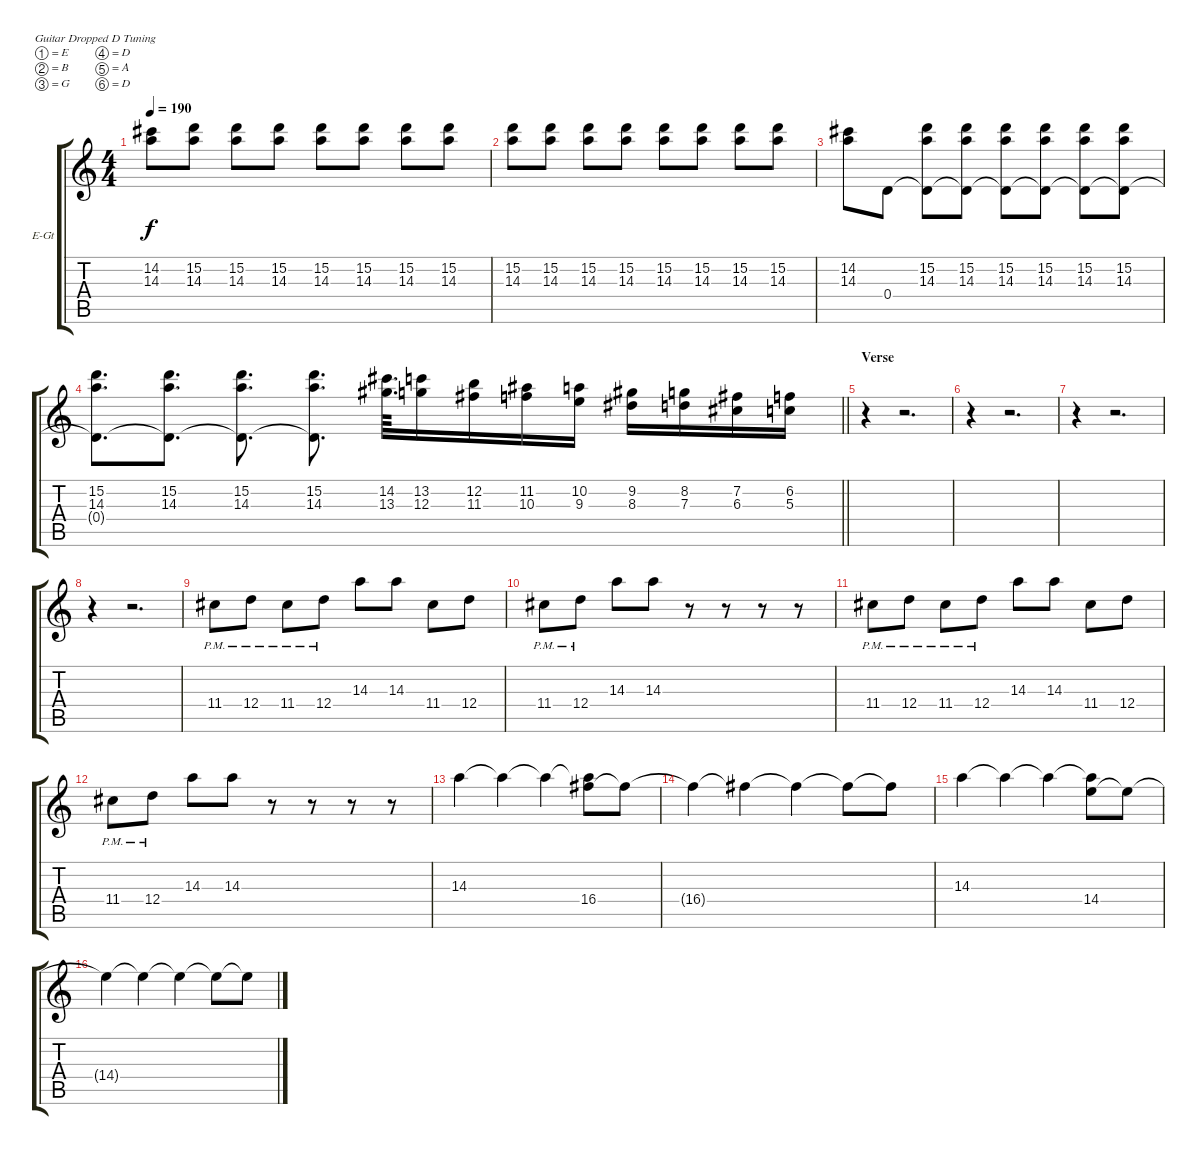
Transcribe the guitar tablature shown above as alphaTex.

\bracketExtendMode groupsimilarinstruments
\firstSystemTrackNameOrientation horizontal
\otherSystemsTrackNameOrientation horizontal
\track ("Jack " "E-Gt") {instrument distortionguitar}
\staff {score tabs}
\tuning (E4 B3 G3 D3 A2 D2)
\ts (4 4)
\tempo 190
\clef g2
\ks c
(14.2 14.3).8{dy f} (15.2 14.3).8 (15.2 14.3).8 (15.2 14.3).8 (15.2 14.3).8 (15.2 14.3).8 (15.2 14.3).8 (15.2 14.3).8 |
(15.2 14.3).8 (15.2 14.3).8 (15.2 14.3).8 (15.2 14.3).8 (15.2 14.3).8 (15.2 14.3).8 (15.2 14.3).8 (15.2 14.3).8 |
(14.2 14.3).8 0.4.8 (15.2 14.3 0.4{t}).8 (15.2 14.3 0.4{t}).8 (15.2 14.3 0.4{t}).8 (15.2 14.3 0.4{t}).8 (15.2 14.3 0.4{t}).8 (15.2 14.3 0.4{t}).8 |
\barLineRight lightlight
(14.3 15.2 0.4{t}).8{d} (15.2 14.3 0.4{t}).8{d} (15.2 14.3 0.4{t}).8{d} (15.2 14.3 0.4{t}).8{d} (14.2 13.3).64{d} (13.2 12.3).16 (12.2 11.3).16 (11.2 10.3).16 (10.2 9.3).16 (9.2 8.3).16 (8.2 7.3).16 (7.2 6.3).16 (6.2 5.3).16 |
\section ("" "Verse")
r.4 r.2{d} |
r.4 r.2{d} |
r.4 r.2{d} |
r.4 r.2{d} |
11.4{pm}.8 12.4{pm}.8 11.4{pm}.8 12.4{pm}.8 14.3.8 14.3.8 11.4.8 12.4.8 |
11.4{pm}.8 12.4{pm}.8 14.3.8 14.3.8 r.8 r.8 r.8 r.8 |
11.4{pm}.8 12.4{pm}.8 11.4{pm}.8 12.4{pm}.8 14.3.8 14.3.8 11.4.8 12.4.8 |
11.4{pm}.8 12.4{pm}.8 14.3.8 14.3.8 r.8 r.8 r.8 r.8 |
14.3.4 14.3{t}.4 14.3{t}.4 (14.3{t} 16.4).8 16.4{t}.8 |
16.4{t}.4 16.4{t}.4 16.4{t}.4 16.4{t}.8 16.4{t}.8 |
14.3.4 14.3{t}.4 14.3{t}.4 (14.3{t} 14.4).8 14.4{t}.8 |
14.4{t}.4 14.4{t}.4 14.4{t}.4 14.4{t}.8 14.4{t}.8
